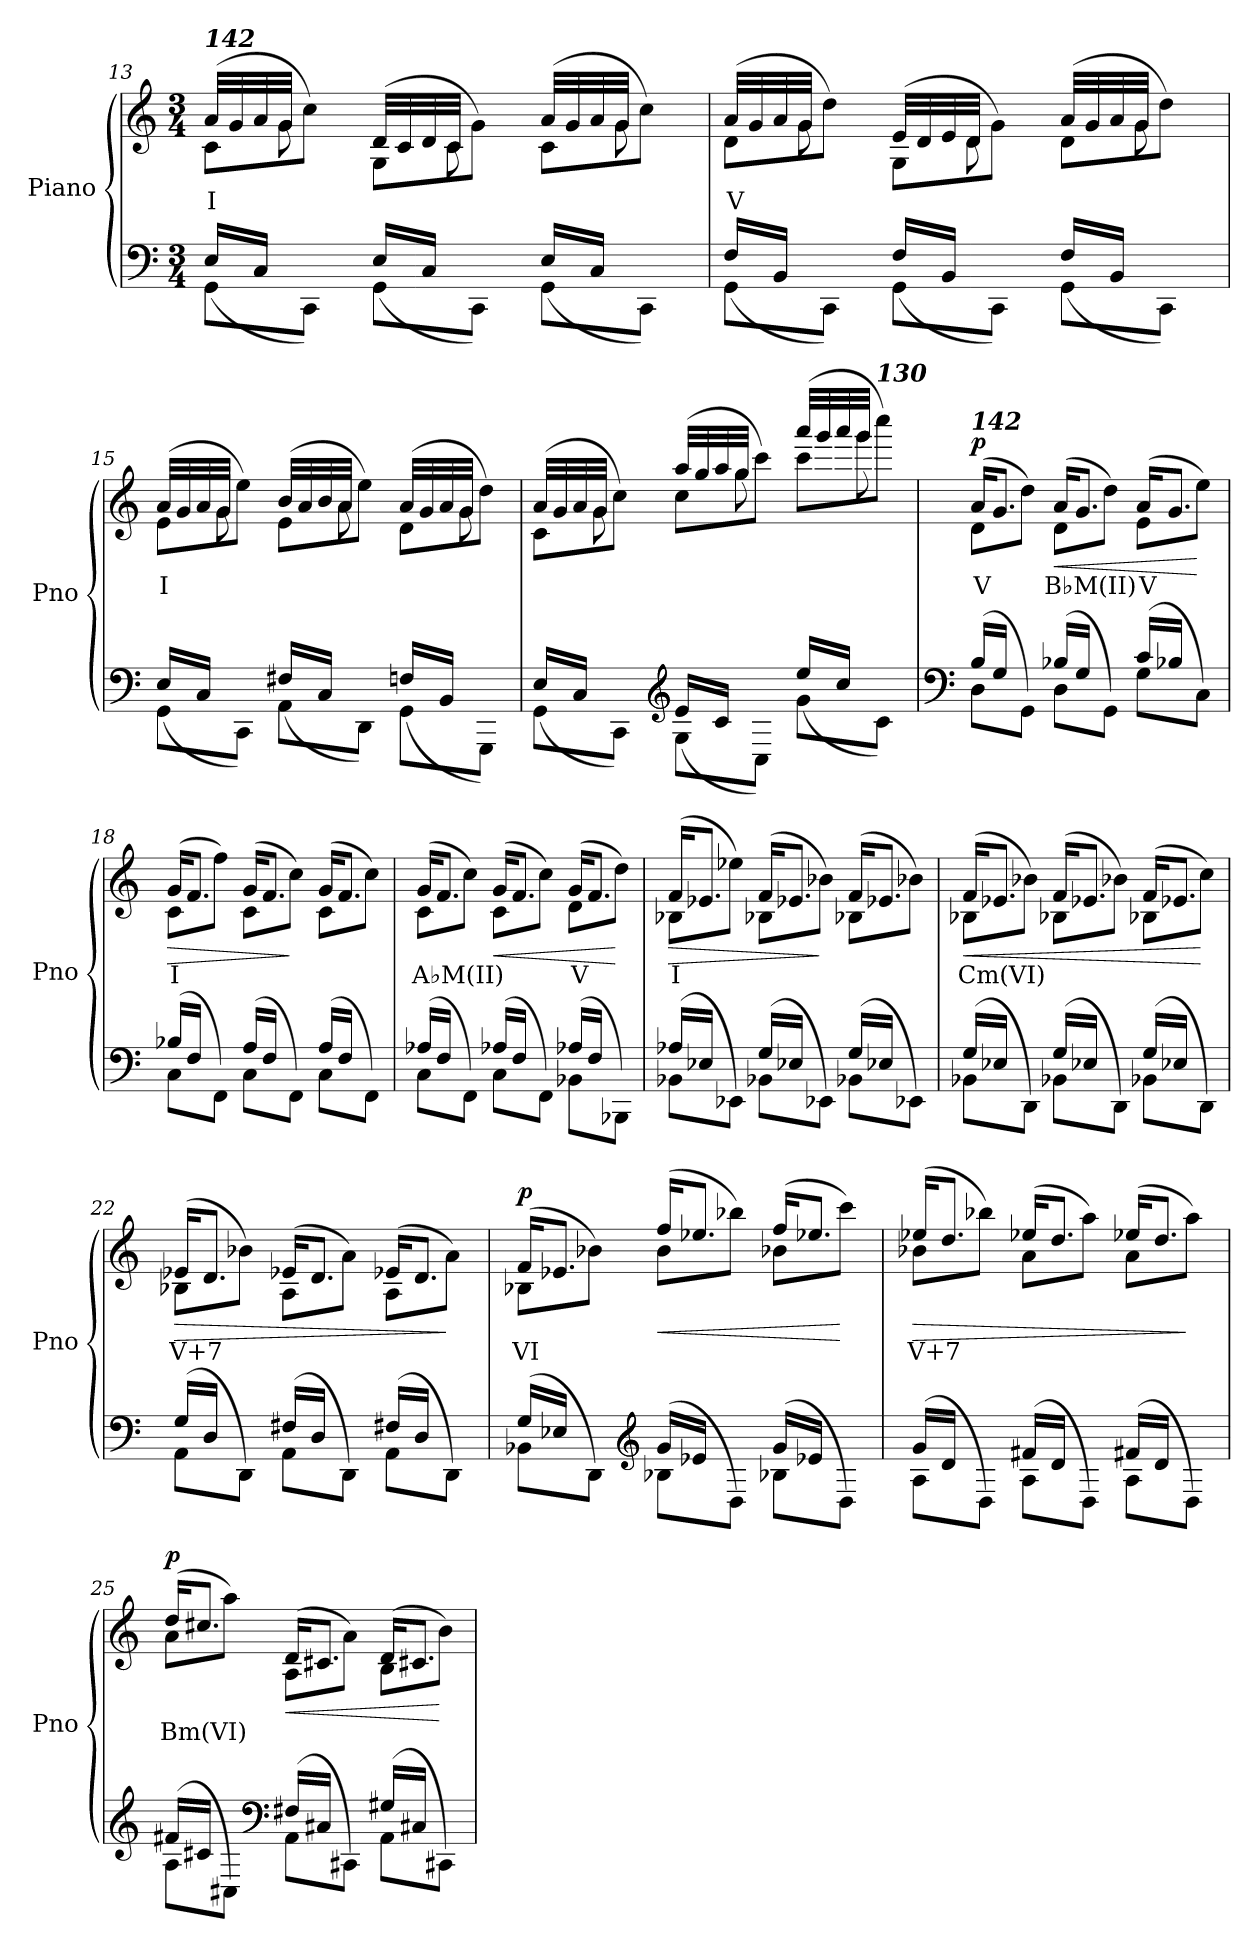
**kern	**kern	**text	**dynam
*part2	*part1	*part1	*part1
*staff2	*staff1	*staff1	*staff1
*I"Piano	*I"Piano	*	*
*I'Pno	*I'Pno	*	*
!!LO:LB:g=z
*clefF4	*clefG2	*	*
*k[]	*k[]	*	*
*M3/4	*M3/4	*	*
=13	=13	=13	=13
*^	*^	*	*
*	*^	*	*	*	*
!	!	!	!LO:TX:a:Bi:t=142	!	!	!
!	!	!	!	!	!LO:LY:b	!
*	*	*	*	*^	*	*
16.ryy	(>16E/LL	8GG\L	(>32a/LLL	8c\L	16.ryy	I	.
.	.	.	32g/	.	.	.	.
.	16C/JJ	.	32a/	.	.	.	.
8ryy	.	.	32g/JJJ	.	8g\	.	.
.	8ryy	8CC\J)	8ryy	8cc\J)	.	.	.
8ryy	.	.	.	.	8ryy	.	.
.	(>16E/LL	8GG\L	(>32d/LLL	8G\L	.	.	.
.	.	.	32c/	.	.	.	.
.	16C/JJ	.	32d/	.	.	.	.
8ryy	.	.	32c/JJJ	.	8c\	.	.
.	8ryy	8CC\J)	8ryy	8g\J)	.	.	.
8ryy	.	.	.	.	8ryy	.	.
.	(>16E/LL	8GG\L	(>32a/LLL	8c\L	.	.	.
.	.	.	32g/	.	.	.	.
.	16C/JJ	.	32a/	.	.	.	.
8ryy	.	.	32g/JJJ	.	8g\	.	.
.	8ryy	8CC\J)	8ryy	8cc\J)	.	.	.
32ryy	.	.	.	.	32ryy	.	.
=14	=14	=14	=14	=14	=14	=14	=14
!	!	!	!	!	!	!LO:LY:b	!
16.ryy	(>16F/LL	8GG\L	(>32a/LLL	8d\L	16.ryy	V	.
.	.	.	32g/	.	.	.	.
.	16BB/JJ	.	32a/	.	.	.	.
8ryy	.	.	32g/JJJ	.	8g\	.	.
.	8ryy	8CC\J)	8ryy	8dd\J)	.	.	.
8ryy	.	.	.	.	8ryy	.	.
.	(>16F/LL	8GG\L	(>32e/LLL	8G\L	.	.	.
.	.	.	32d/	.	.	.	.
.	16BB/JJ	.	32e/	.	.	.	.
8ryy	.	.	32d/JJJ	.	8d\	.	.
.	8ryy	8CC\J)	8ryy	8g\J)	.	.	.
8ryy	.	.	.	.	8ryy	.	.
.	(>16F/LL	8GG\L	(>32a/LLL	8d\L	.	.	.
.	.	.	32g/	.	.	.	.
.	16BB/JJ	.	32a/	.	.	.	.
8ryy	.	.	32g/JJJ	.	8g\	.	.
.	8ryy	8CC\J)	8ryy	8dd\J)	.	.	.
32ryy	.	.	.	.	32ryy	.	.
=15	=15	=15	=15	=15	=15	=15	=15
!	!	!	!	!	!	!LO:LY:b	!
16.ryy	(>16E/LL	8GG\L	(>32a/LLL	8e\L	16.ryy	I	.
.	.	.	32g/	.	.	.	.
.	16C/JJ	.	32a/	.	.	.	.
8ryy	.	.	32g/JJJ	.	8g\	.	.
.	8ryy	8CC\J)	8ryy	8ee\J)	.	.	.
8ryy	.	.	.	.	8ryy	.	.
.	(>16F#X/LL	8AA\L	(>32b/LLL	8e\L	.	.	.
.	.	.	32a/	.	.	.	.
.	16C/JJ	.	32b/	.	.	.	.
8ryy	.	.	32a/JJJ	.	8a\	.	.
.	8ryy	8DD\J)	8ryy	8ee\J)	.	.	.
8ryy	.	.	.	.	8ryy	.	.
.	(>16Fn/LL	8GG\L	(>32a/LLL	8d\L	.	.	.
.	.	.	32g/	.	.	.	.
.	16BB/JJ	.	32a/	.	.	.	.
8ryy	.	.	32g/JJJ	.	8g\	.	.
.	8ryy	8GGG\J)	8ryy	8dd\J)	.	.	.
32ryy	.	.	.	.	32ryy	.	.
!!LO:LB:g=z	!!	!!
=16	=16	=16	=16	=16	=16	=16	=16
16.ryy	(>16E/LL	8GG\L	(>32a/LLL	8c\L	16.ryy	.	.
.	.	.	32g/	.	.	.	.
.	16C/JJ	.	32a/	.	.	.	.
8ryy	.	.	32g/JJJ	.	8g\	.	.
.	8ryy	8CC\J)	8ryy	8cc\J)	.	.	.
8ryy	.	.	.	.	8ryy	.	.
*clefG2	*	*	*	*	*	*	*
.	(>16e/LL	8G\L	(>32aa/LLL	8cc\L	.	.	.
.	.	.	32gg/	.	.	.	.
.	16c/JJ	.	32aa/	.	.	.	.
8ryy	.	.	32gg/JJJ	.	8gg\	.	.
.	8ryy	8C\J)	8ryy	8ccc\J)	.	.	.
8ryy	.	.	.	.	8ryy	.	.
.	(>16ee/LL	8g\L	(>32aaa/LLL	8ccc\L	.	.	.
.	.	.	32ggg/	.	.	.	.
.	16cc/JJ	.	32aaa/	.	.	.	.
8ryy	.	.	32ggg/JJJ	.	8ggg\	.	.
!	!	!	!LO:TX:a:Bi:t=130	!	!	!	!
.	8ryy	8c\J)	8ryy	8cccc\J)	.	.	.
32ryy	.	.	.	.	32ryy	.	.
*v	*v	*v	*	*	*	*	*
*	*v	*v	*v	*	*
=17	=17	=17	=17
*clefF4	*	*	*
*^	*^	*	*
*	*	*	*^	*	*
!	!	!LO:TX:a:Bi:t=142	!	!	!	!
!	!	!	!	!	!LO:LY:b	!LO:DY:b
*	*	*	*v	*v	*	*
(>16B/LL	8D\L	(>16a/KL	8d\L	V	p
16G/JJ	.	8.g/J	.	.	.
8ryy	8GG\J)	.	8dd\J)	.	.
!	!	!	!	!	!LO:HP:b
!	!	!	!	!LO:LY:b	!
(>16B-X/LL	8D\L	(>16a/KL	8d\L	B♭M(II)	<
16G/JJ	.	8.g/J	.	.	.
8ryy	8GG\J)	.	8dd\J)	.	.
!	!	!	!	!LO:LY:b	!
(>16c/LL	8G\L	(>16a/KL	8e\L	V	.
16B-X/JJ	.	8.g/J	.	.	.
8ryy	8C\J)	.	8ee\J)	.	[
=18	=18	=18	=18	=18	=18
!	!	!	!	!	!LO:HP:b
!	!	!	!	!LO:LY:b	!
(>16B-X/LL	8C\L	(>16g/KL	8c\L	I	>
16F/JJ	.	8.f/J	.	.	.
8ryy	8FF\J)	.	8ff\J)	.	.
(>16A/LL	8C\L	(>16g/KL	8c\L	.	.
16F/JJ	.	8.f/J	.	.	.
8ryy	8FF\J)	.	8cc\J)	.	]
(>16A/LL	8C\L	(>16g/KL	8c\L	.	.
16F/JJ	.	8.f/J	.	.	.
8ryy	8FF\J)	.	8cc\J)	.	.
!!LO:LB:g=z	!!
=19	=19	=19	=19	=19	=19
!	!	!	!	!LO:LY:b	!
(>16A-X/LL	8C\L	(>16g/KL	8c\L	A♭M(II)	.
16F/JJ	.	8.f/J	.	.	.
8ryy	8FF\J)	.	8cc\J)	.	.
!	!	!	!	!	!LO:HP:b
(>16A-X/LL	8C\L	(>16g/KL	8c\L	.	<
16F/JJ	.	8.f/J	.	.	.
8ryy	8FF\J)	.	8cc\J)	.	.
!	!	!	!	!LO:LY:b	!
(>16A-X/LL	8BB-X\L	(>16g/KL	8d\L	V	.
16F/JJ	.	8.f/J	.	.	.
8ryy	8BBB-X\J)	.	8dd\J)	.	[
=20	=20	=20	=20	=20	=20
!	!	!	!	!	!LO:HP:b
!	!	!	!	!LO:LY:b	!
(>16A-X/LL	8BB-X\L	(>16f/KL	8B-X\L	I	>
16E-X/JJ	.	8.e-X/J	.	.	.
8ryy	8EE-X\J)	.	8ee-X\J)	.	.
(>16G/LL	8BB-X\L	(>16f/KL	8B-X\L	.	.
16E-X/JJ	.	8.e-X/J	.	.	.
8ryy	8EE-X\J)	.	8b-X\J)	.	]
(>16G/LL	8BB-X\L	(>16f/KL	8B-X\L	.	.
16E-X/JJ	.	8.e-X/J	.	.	.
8ryy	8EE-X\J)	.	8b-X\J)	.	.
=21	=21	=21	=21	=21	=21
!	!	!	!	!	!LO:HP:b
!	!	!	!	!LO:LY:b	!
(>16G/LL	8BB-X\L	(>16f/KL	8B-X\L	Cm(VI)	<
16E-X/JJ	.	8.e-X/J	.	.	.
8ryy	8DD\J)	.	8b-X\J)	.	.
(>16G/LL	8BB-X\L	(>16f/KL	8B-X\L	.	.
16E-X/JJ	.	8.e-X/J	.	.	.
8ryy	8DD\J)	.	8b-X\J)	.	.
(>16G/LL	8BB-X\L	(>16f/KL	8B-X\L	.	.
16E-X/JJ	.	8.e-X/J	.	.	.
8ryy	8DD\J)	.	8cc\J)	.	[
!!LO:PB:g=z	!!
=22	=22	=22	=22	=22	=22
!	!	!	!	!	!LO:HP:b
!	!	!	!	!LO:LY:b	!
(>16G/LL	8AA\L	(>16e-X/KL	8B-X\L	V+7	>
16D/JJ	.	8.d/J	.	.	.
8ryy	8DD\J)	.	8b-X\J)	.	.
(>16F#X/LL	8AA\L	(>16e-X/KL	8A\L	.	.
16D/JJ	.	8.d/J	.	.	.
8ryy	8DD\J)	.	8a\J)	.	.
(>16F#X/LL	8AA\L	(>16e-X/KL	8A\L	.	.
16D/JJ	.	8.d/J	.	.	.
8ryy	8DD\J)	.	8a\J)	.	]
=23	=23	=23	=23	=23	=23
!	!	!	!	!LO:LY:b	!LO:DY:b
(>16G/LL	8BB-X\L	(>16f/KL	8B-X\L	VI	p
16E-X/JJ	.	8.e-X/J	.	.	.
8ryy	8DD\J)	.	8b-X\J)	.	.
*clefG2	*	*	*	*	*
!	!	!	!	!	!LO:HP:b
(>16g/LL	8B-X\L	(>16ff/KL	8b-\L	.	<
16e-X/JJ	.	8.ee-X/J	.	.	.
8ryy	8D\J)	.	8bb-X\J)	.	.
(>16g/LL	8B-X\L	(>16ff/KL	8b-X\L	.	.
16e-X/JJ	.	8.ee-X/J	.	.	.
8ryy	8D\J)	.	8ccc\J)	.	[
=24	=24	=24	=24	=24	=24
!	!	!	!	!	!LO:HP:b
!	!	!	!	!LO:LY:b	!
(>16g/LL	8A\L	(>16ee-X/KL	8b-X\L	V+7	>
16d/JJ	.	8.dd/J	.	.	.
8ryy	8D\J)	.	8bb-X\J)	.	.
(>16f#X/LL	8A\L	(>16ee-X/KL	8a\L	.	.
16d/JJ	.	8.dd/J	.	.	.
8ryy	8D\J)	.	8aa\J)	.	.
(>16f#X/LL	8A\L	(>16ee-X/KL	8a\L	.	.
16d/JJ	.	8.dd/J	.	.	.
8ryy	8D\J)	.	8aa\J)	.	]
!!LO:LB:g=z	!!
=25	=25	=25	=25	=25	=25
!	!	!	!	!LO:LY:b	!LO:DY:b
(>16f#X/LL	8A\L	(>16dd/KL	8a\L	Bm(VI)	p
16c#X/JJ	.	8.cc#X/J	.	.	.
8ryy	8C#X\J)	.	8aa\J)	.	.
*clefF4	*	*	*	*	*
!	!	!	!	!	!LO:HP:b
(>16F#X/LL	8AA\L	(>16d/KL	8A\L	.	<
16C#X/JJ	.	8.c#X/J	.	.	.
8ryy	8CC#X\J)	.	8a\J)	.	.
(>16G#X/LL	8AA\L	(>16d/KL	8B\L	.	.
16C#X/JJ	.	8.c#X/J	.	.	.
8ryy	8CC#X\J)	.	8b\J)	.	[
*v	*v	*	*	*	*
*	*v	*v	*	*
=	=	=	=
*-	*-	*-	*-
